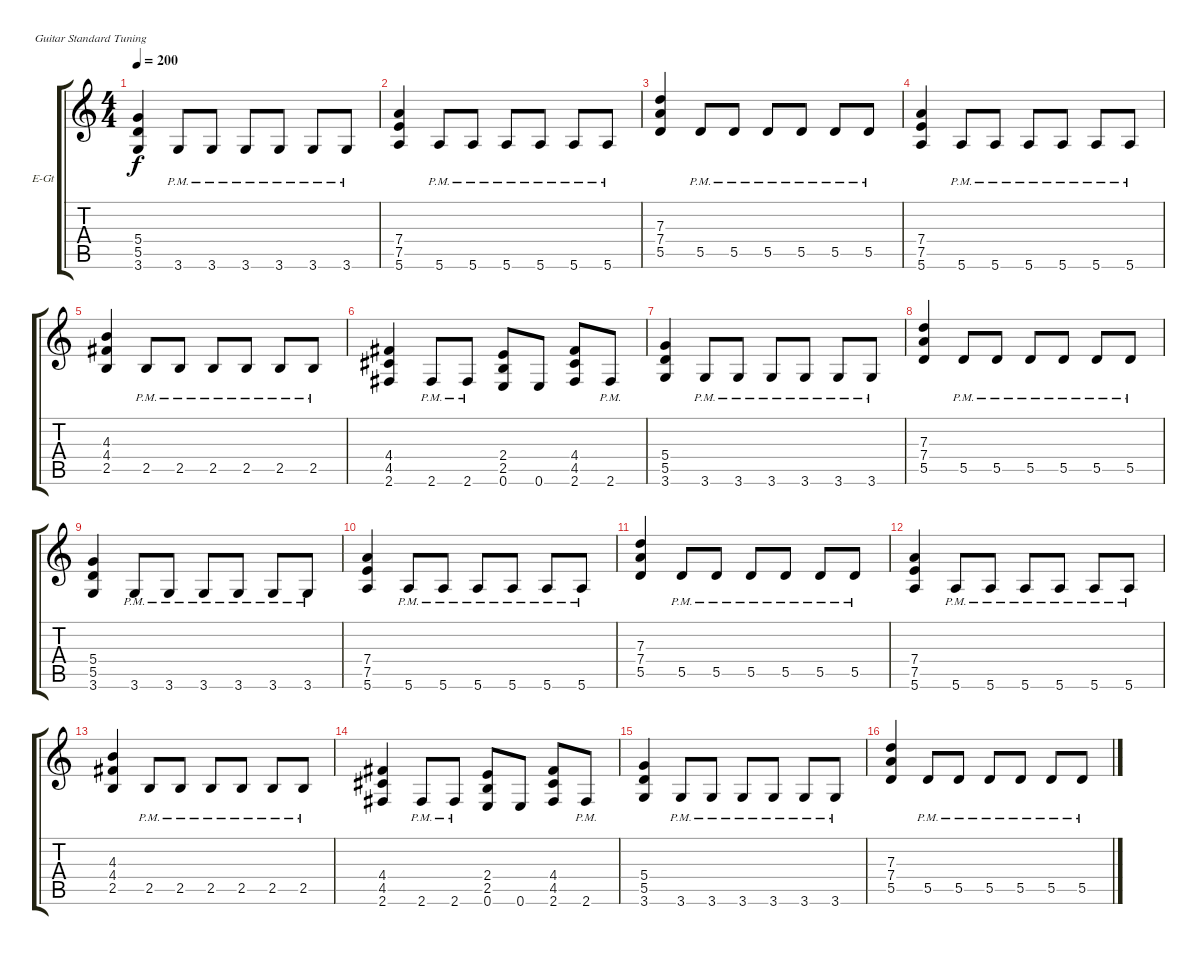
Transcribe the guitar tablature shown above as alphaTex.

\bracketExtendMode groupsimilarinstruments
\firstSystemTrackNameOrientation horizontal
\otherSystemsTrackNameOrientation horizontal
\track ("Rhythm" "E-Gt") {instrument distortionguitar}
\staff {score tabs}
\tuning (E4 B3 G3 D3 A2 E2)
\ts (4 4)
\tempo 200
\clef g2
\ks c
(5.4 5.5 3.6).4{dy f} 3.6{pm}.8 3.6{pm}.8 3.6{pm}.8 3.6{pm}.8 3.6{pm}.8 3.6{pm}.8 |
(7.4 7.5 5.6).4 5.6{pm}.8 5.6{pm}.8 5.6{pm}.8 5.6{pm}.8 5.6{pm}.8 5.6{pm}.8 |
(7.3 7.4 5.5).4 5.5{pm}.8 5.5{pm}.8 5.5{pm}.8 5.5{pm}.8 5.5{pm}.8 5.5{pm}.8 |
(7.4 7.5 5.6).4 5.6{pm}.8 5.6{pm}.8 5.6{pm}.8 5.6{pm}.8 5.6{pm}.8 5.6{pm}.8 |
(4.3 4.4 2.5).4 2.5{pm}.8 2.5{pm}.8 2.5{pm}.8 2.5{pm}.8 2.5{pm}.8 2.5{pm}.8 |
(4.4 4.5 2.6).4 2.6{pm}.8 2.6{pm}.8 (2.4 2.5 0.6).8 0.6.8 (4.4 4.5 2.6).8 2.6{pm}.8 |
(5.4 5.5 3.6).4 3.6{pm}.8 3.6{pm}.8 3.6{pm}.8 3.6{pm}.8 3.6{pm}.8 3.6{pm}.8 |
(7.3 7.4 5.5).4 5.5{pm}.8 5.5{pm}.8 5.5{pm}.8 5.5{pm}.8 5.5{pm}.8 5.5{pm}.8 |
(5.4 5.5 3.6).4 3.6{pm}.8 3.6{pm}.8 3.6{pm}.8 3.6{pm}.8 3.6{pm}.8 3.6{pm}.8 |
(7.4 7.5 5.6).4 5.6{pm}.8 5.6{pm}.8 5.6{pm}.8 5.6{pm}.8 5.6{pm}.8 5.6{pm}.8 |
(7.3 7.4 5.5).4 5.5{pm}.8 5.5{pm}.8 5.5{pm}.8 5.5{pm}.8 5.5{pm}.8 5.5{pm}.8 |
(7.4 7.5 5.6).4 5.6{pm}.8 5.6{pm}.8 5.6{pm}.8 5.6{pm}.8 5.6{pm}.8 5.6{pm}.8 |
(4.3 4.4 2.5).4 2.5{pm}.8 2.5{pm}.8 2.5{pm}.8 2.5{pm}.8 2.5{pm}.8 2.5{pm}.8 |
(4.4 4.5 2.6).4 2.6{pm}.8 2.6{pm}.8 (2.4 2.5 0.6).8 0.6.8 (4.4 4.5 2.6).8 2.6{pm}.8 |
(5.4 5.5 3.6).4 3.6{pm}.8 3.6{pm}.8 3.6{pm}.8 3.6{pm}.8 3.6{pm}.8 3.6{pm}.8 |
(7.3 7.4 5.5).4 5.5{pm}.8 5.5{pm}.8 5.5{pm}.8 5.5{pm}.8 5.5{pm}.8 5.5{pm}.8
